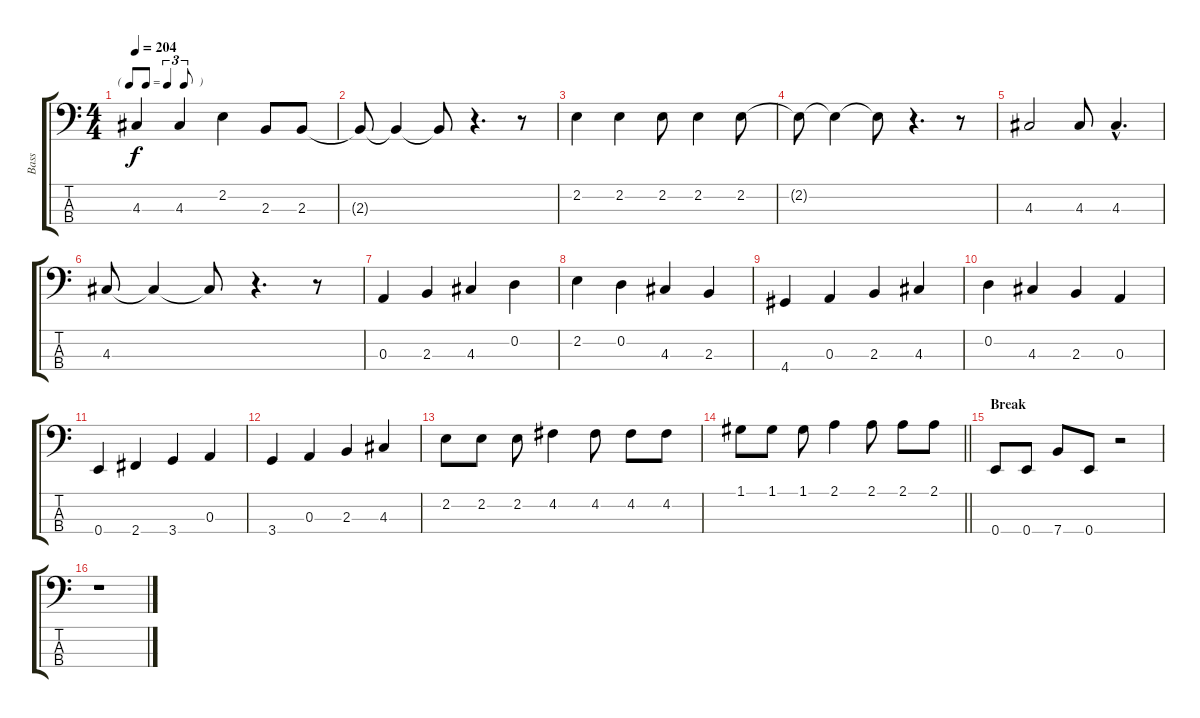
\track ("Bass" "Bass") {instrument electricbasspick}
\staff {score tabs}
\tuning (G2 D2 A1 E1) {hide}
\ts (4 4)
\tf triplet8th
\tempo 204
\clef f4
\ks c
4.3.4{dy f} 4.3.4 2.2.4 2.3.8 2.3.8 |
2.3{t}.8 2.3{t}.4 2.3{t}.8 r.4{d} r.8 |
2.2.4 2.2.4 2.2.8 2.2.4 2.2.8 |
2.2{t}.8 2.2{t}.4 2.2{t}.8 r.4{d} r.8 |
4.3.2 4.3.8 4.3{hac}.4{d} |
4.3.8 4.3{t}.4 4.3{t}.8 r.4{d} r.8 |
0.3.4 2.3.4 4.3.4 0.2.4 |
2.2.4 0.2.4 4.3.4 2.3.4 |
4.4.4 0.3.4 2.3.4 4.3.4 |
0.2.4 4.3.4 2.3.4 0.3.4 |
0.4.4 2.4.4 3.4.4 0.3.4 |
3.4.4 0.3.4 2.3.4 4.3.4 |
2.2.8 2.2.8 2.2.8 4.2.4 4.2.8 4.2.8 4.2.8 |
\barLineRight lightlight
1.1.8 1.1.8 1.1.8 2.1.4 2.1.8 2.1.8 2.1.8 |
\section ("" "Break")
0.4.8{volume 16 instrument slapbass1} 0.4.8 7.4.8 0.4.8 r.2 |
r.1
